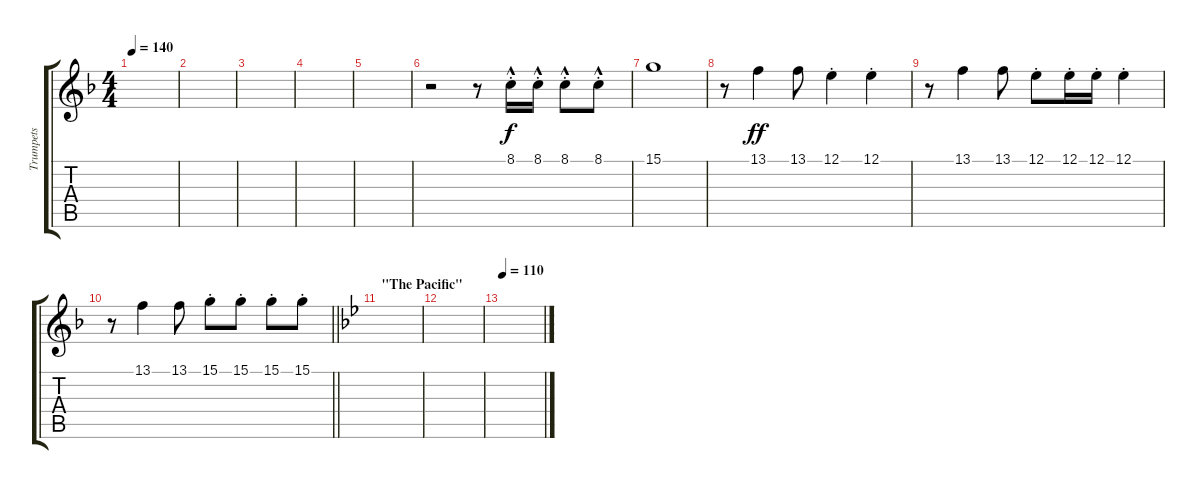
\track ("Trumpets" "Trumpets") {instrument trumpet}
\staff {score tabs}
\tuning (E4 B3 G3 D3 A2 E2) {hide}
\ts (4 4)
\tempo 140
\clef g2
\ks dminor
|
|
|
|
|
r.2 r.8 8.1{hac st}.16 8.1{hac st}.16 8.1{hac st}.8 8.1{hac st}.8 |
15.1.1{dy f} |
r.8 13.1.4{dy ff} 13.1.8 12.1{st}.4 12.1{st}.4 |
r.8 13.1.4 13.1.8 12.1{st}.8 12.1{st}.16 12.1{st}.16 12.1{st}.4 |
\barLineRight lightlight
r.8 13.1.4 13.1.8 15.1{st}.8 15.1{st}.8 15.1{st}.8 15.1{st}.8 |
\section ("" "\"The Pacific\"")
\ks gminor
|
|
\tempo 110
